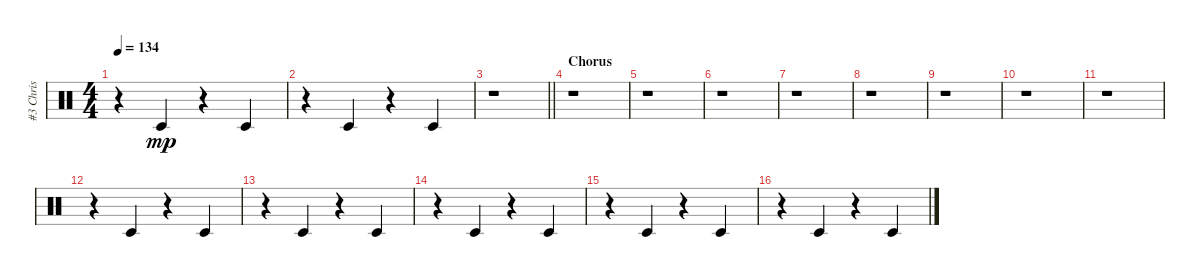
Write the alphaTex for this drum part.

\track ("#3 Chris" "#3 Chris") {instrument percussion}
\staff {score}
\articulation defaults
\ts (4 4)
\tempo 134
\clef neutral
\ks c
r.4{dy mp} "Timbale low (hit)".4 r.4 "Timbale low (hit)".4 |
r.4 "Timbale low (hit)".4 r.4 "Timbale low (hit)".4 |
\barLineRight lightlight
r.1 |
\section ("" "Chorus")
r.1 |
r.1 |
r.1 |
r.1 |
r.1 |
r.1 |
r.1 |
r.1 |
r.4 "Timbale low (hit)".4 r.4 "Timbale low (hit)".4 |
r.4 "Timbale low (hit)".4 r.4 "Timbale low (hit)".4 |
r.4 "Timbale low (hit)".4 r.4 "Timbale low (hit)".4 |
r.4 "Timbale low (hit)".4 r.4 "Timbale low (hit)".4 |
r.4 "Timbale low (hit)".4 r.4 "Timbale low (hit)".4
